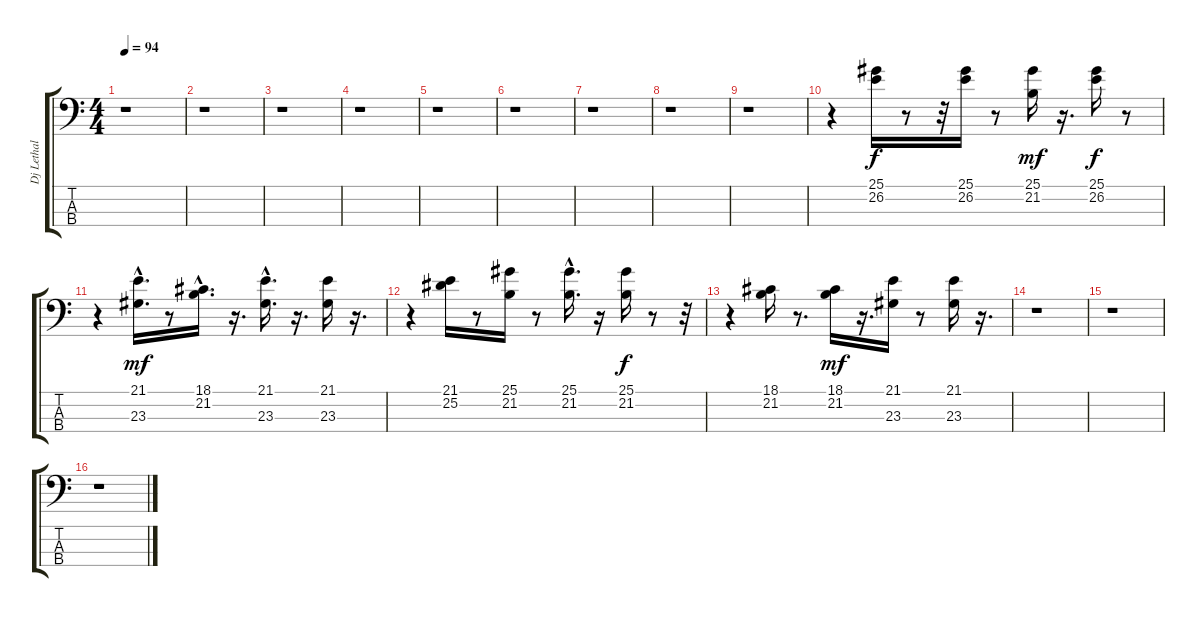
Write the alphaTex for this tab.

\track ("Dj Lethal" "Dj Lethal") {instrument pad3polysynth}
\staff {score tabs}
\tuning (G2 D2 A1 E1) {hide}
\ts (4 4)
\tempo 94
\clef f4
\ks c
r.1{dy mf} |
r.1 |
r.1 |
r.1 |
r.1 |
r.1 |
r.1 |
r.1 |
r.1 |
r.4 (25.1 26.2).16{dy f} r.8 r.32 (25.1 26.2).16 r.8 (25.1 21.2).16{dy mf} r.16{d} (25.1 26.2).16{dy f} r.8 |
r.4 (21.1{hac} 23.3{hac}).16{d dy mf} r.8 (18.1 21.2{hac}).16{d} r.16{d} (21.1{hac} 23.3).16{d} r.16{d} (21.1 23.3).16 r.16{d} |
r.4 (21.1 25.2).16 r.8 (25.1 21.2).16 r.8 (25.1{hac} 21.2).16{d} r.16 (25.1 21.2).16{dy f} r.8 r.32 |
r.4 (18.1 21.2).16 r.8{d} (18.1 21.2).16{dy mf} r.16{d} (21.1 23.3).16 r.8 (21.1 23.3).16 r.16{d} |
r.1 |
r.1 |
r.1
